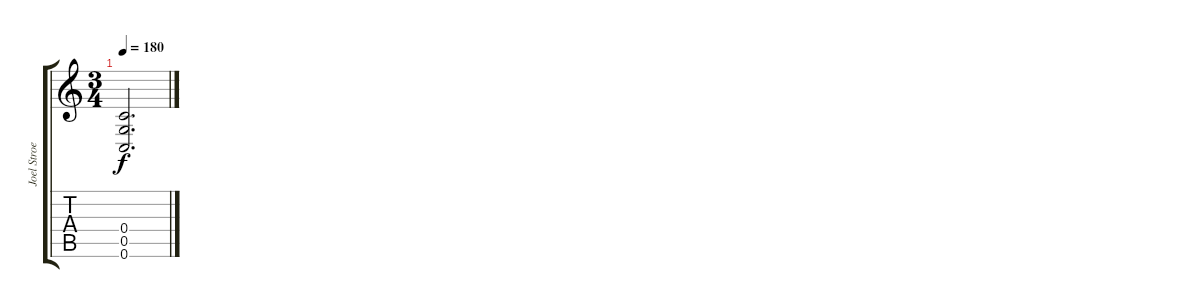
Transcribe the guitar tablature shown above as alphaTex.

\track ("Joel Stroetzel" "Joel Stroe") {instrument distortionguitar}
\staff {score tabs}
\tuning (D4 A3 F3 C3 G2 C2) {hide}
\ts (3 4)
\tempo 180
\clef g2
\ks c
(0.4{t} 0.5{t} 0.6{t}).2{d dy f}
